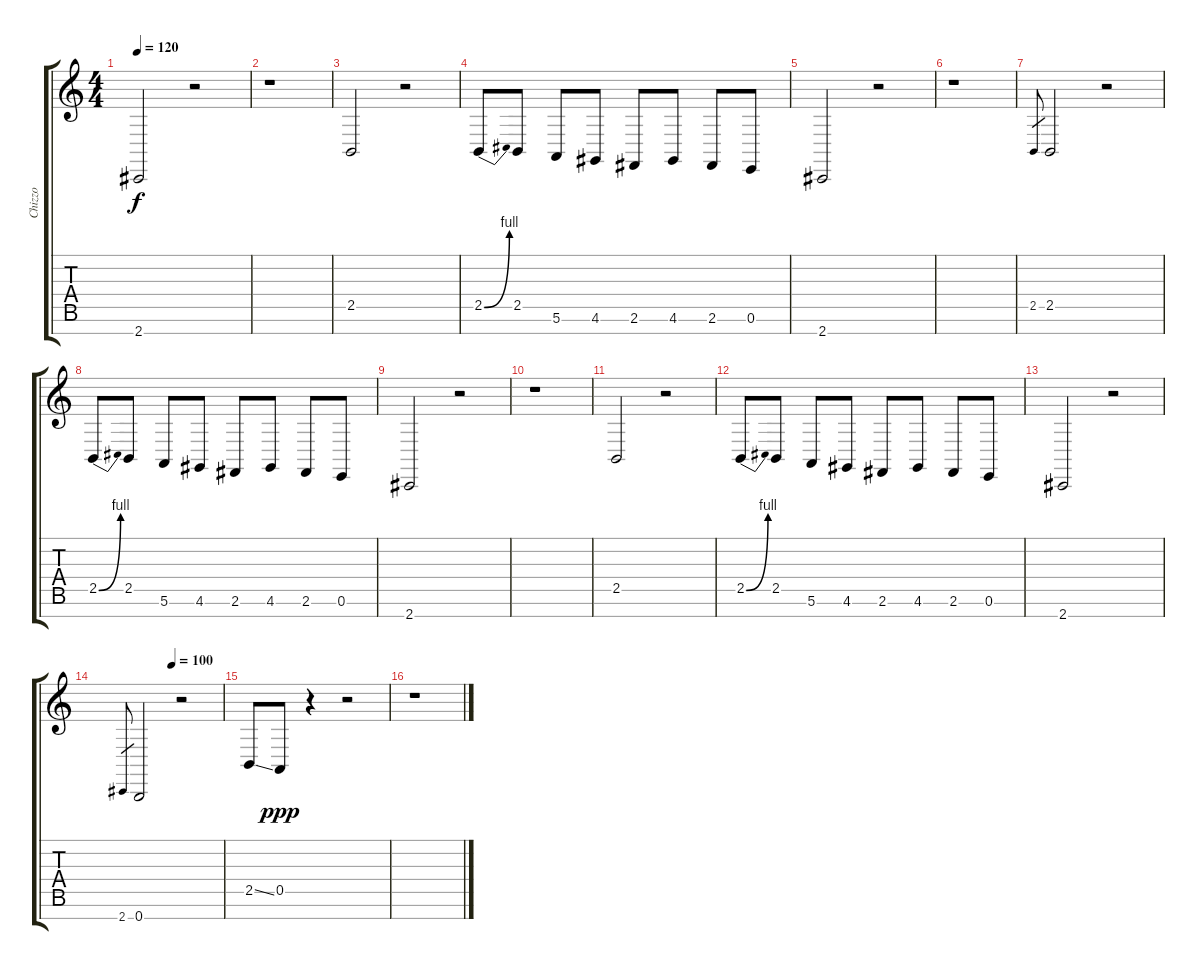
\track ("Chizzo" "Chizzo") {instrument lead8bassandlead}
\staff {score tabs}
\tuning (E4 B3 G3 D3 A2 E2 B1) {hide}
\ts (4 4)
\tempo 120
\clef g2
\ks c
2.7.2{dy f} r.2 |
r.1 |
2.5.2 r.2 |
2.5{be (bend 0 0 60 4)}.8 2.5.8 5.6.8 4.6.8 2.6.8 4.6.8 2.6.8 0.6.8 |
2.7.2 r.2 |
r.1 |
2.5.8{gr} 2.5.2 r.2 |
2.5{be (bend 0 0 60 4)}.8 2.5.8 5.6.8 4.6.8 2.6.8 4.6.8 2.6.8 0.6.8 |
2.7.2 r.2 |
r.1 |
2.5.2 r.2 |
2.5{be (bend 0 0 60 4)}.8 2.5.8 5.6.8 4.6.8 2.6.8 4.6.8 2.6.8 0.6.8 |
2.7.2 r.2 |
\tempo (100 0.5)
2.7.8{gr} 0.7.2 r.2 |
2.5{ss}.8 0.5.8{dy ppp} r.4 r.2 |
r.1
